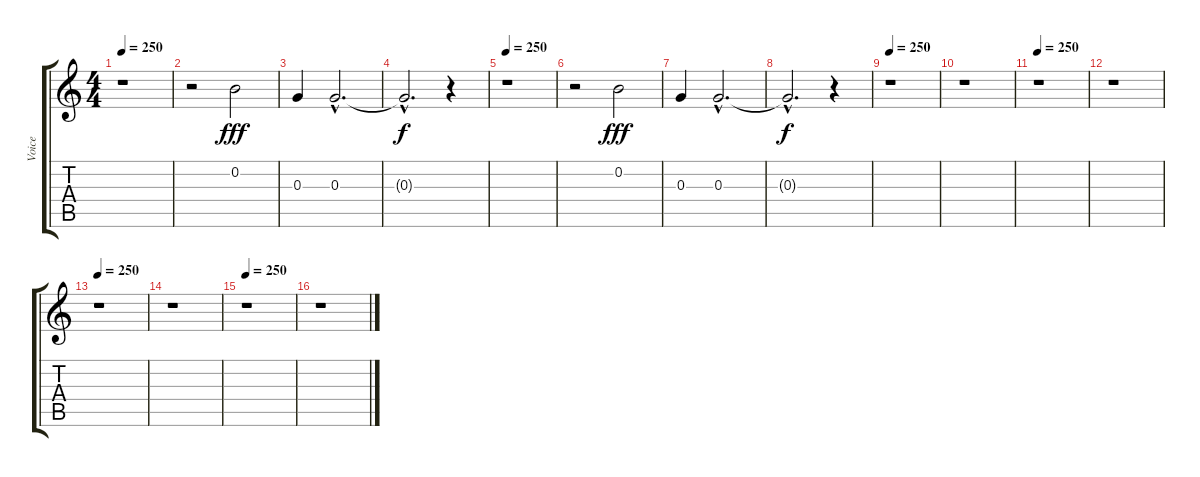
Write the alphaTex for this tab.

\track ("Voice" "Voice") {instrument electricguitarmuted}
\staff {score tabs}
\tuning (E4 B3 G3 D3 A2 E2) {hide}
\ts (4 4)
\tempo 250
\clef g2
\ks c
r.1{dy f} |
r.2 0.2.2{dy fff} |
0.3.4 0.3{hac}.2{d} |
0.3{hac t}.2{d dy f} r.4 |
\tempo 250
r.1 |
r.2 0.2.2{dy fff} |
0.3.4 0.3{hac}.2{d} |
0.3{hac t}.2{d dy f} r.4 |
\tempo 250
r.1 |
r.1 |
\tempo 250
r.1 |
r.1 |
\tempo 250
r.1 |
r.1 |
\tempo 250
r.1 |
r.1
